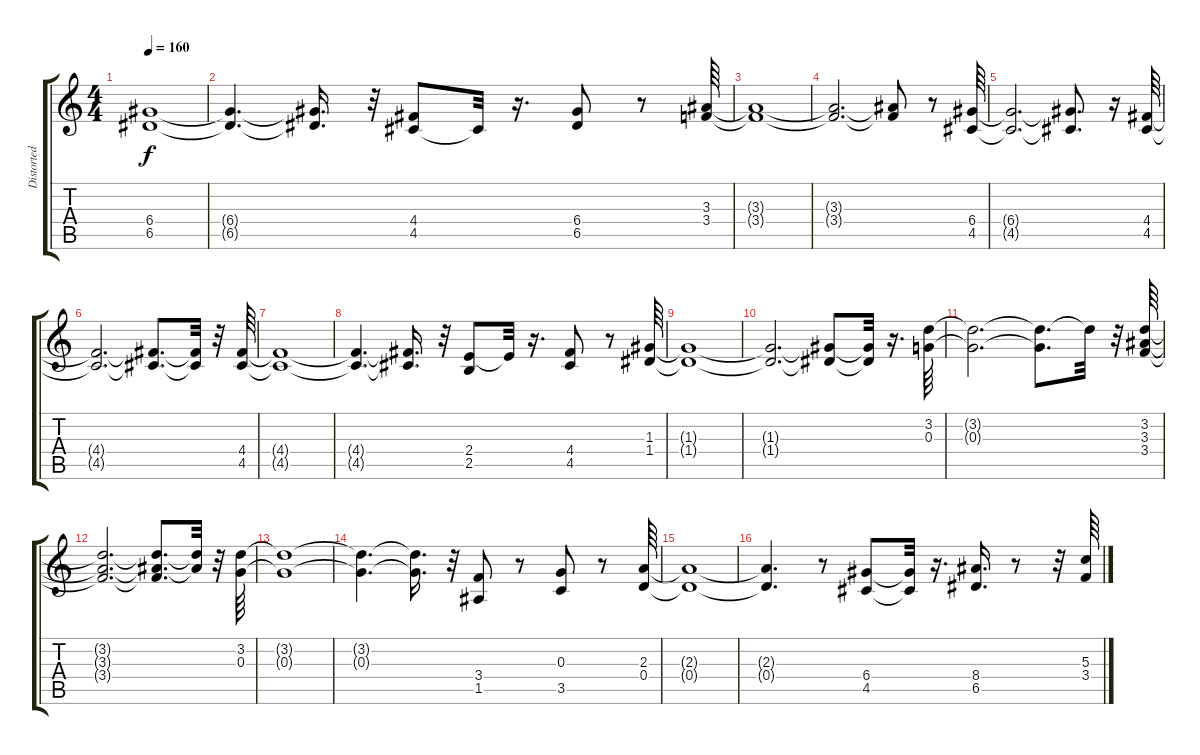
\track ("Distorted Guitar 1" "Distorted ") {instrument distortionguitar}
\staff {score tabs}
\tuning (E4 B3 G3 D3 A2 E2) {hide}
\ts (4 4)
\tempo 160
\clef g2
\ks c
(6.4{t} 6.5{t}).1{dy f} |
(6.4{t} 6.5{t}).4{d} (6.4{t} 6.5{t}).16{d} r.32 (4.4 4.5).8 4.5{t}.32 r.16{d} (6.4 6.5).8 r.8 (3.3 3.4).64 |
(3.3{t} 3.4{t}).1 |
(3.3{t} 3.4{t}).2{d} (3.3{t} 3.4{t}).8 r.8 (6.4 4.5).64 |
(6.4{t} 4.5{t}).2{d} (6.4{t} 4.5{t}).8{d} r.16 (4.4 4.5).64 |
(4.4{t} 4.5{t}).2{d} (4.4{t} 4.5{t}).8{d} (4.4{t} 4.5{t}).32 r.32 (4.4 4.5).64 |
(4.4{t} 4.5{t}).1 |
(4.4{t} 4.5{t}).4{d} (4.4{t} 4.5{t}).16{d} r.32 (2.4 2.5).8 2.4{t}.32 r.16{d} (4.4 4.5).8 r.8 (1.3 1.4).64 |
(1.3{t} 1.4{t}).1 |
(1.3{t} 1.4{t}).2{d} (1.3{t} 1.4{t}).8 (1.3{t} 1.4{t}).32 r.16{d} (3.2 0.3).64 |
(3.2{t} 0.3{t}).2{d} (3.2{t} 0.3{t}).8{d} 3.2{t}.32 r.32 (3.2 3.3 3.4).64 |
(3.2{t} 3.3{t} 3.4{t}).2{d} (3.2{t} 3.3{t} 3.4{t}).8{d} (3.2{t} 3.3{t}).32 r.32 (3.2 0.3).64 |
(3.2{t} 0.3{t}).1 |
(3.2{t} 0.3{t}).4{d} (3.2{t} 0.3{t}).16{d} r.32 (3.4 1.5).8 r.8 (0.3 3.5).8 r.8 (2.3 0.4).64 |
(2.3{t} 0.4{t}).1 |
(2.3{t} 0.4{t}).4{d} r.8 (6.4 4.5).8 (6.4{t} 4.5{t}).32 r.16{d} (8.4 6.5).16{d} r.8 r.32 (5.3 3.4).64
